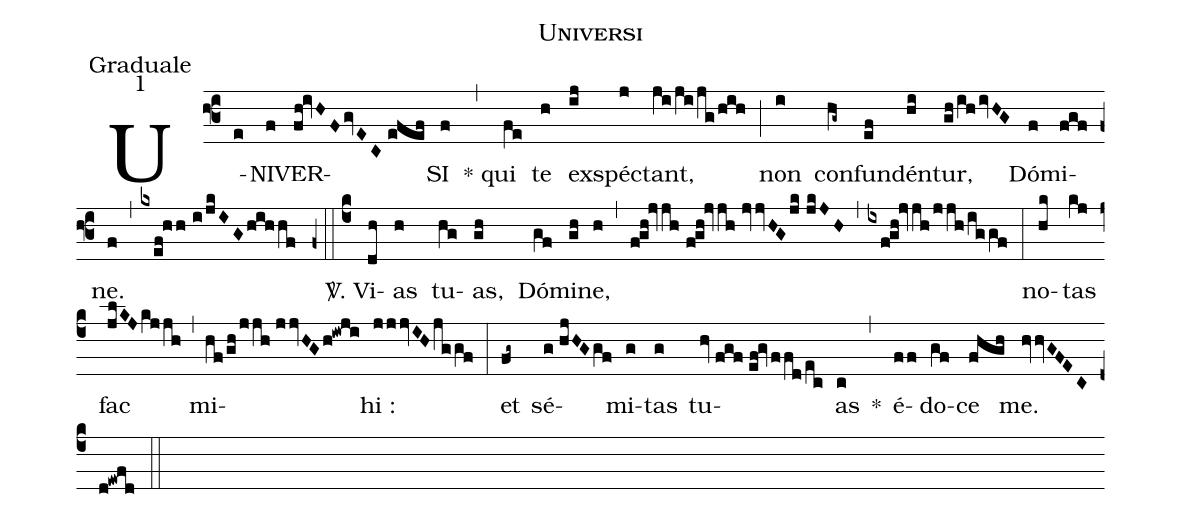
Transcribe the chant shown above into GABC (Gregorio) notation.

name:Universi;
office-part:Graduale;
mode:1;
%%
(f3) U(e)NI(f)VER(fh!ivHFgvEC//efef)SI(f) (,) * qui(fe) te(h) ex(ij)spé(j)ctant,(ji/ji/jg/hih) (;) non(i) con(hg~)fun(ef)dén(hi)tur,(gh/ihivHG) Dó(f)mi(fgf)ne.(f) (,) (kxef!hh//i/jkIGhihhf) (f+::c4) <sp>V/</sp>. Vi(dh)as(h) tu(hg)as,(gh) Dó(gf)mi(gh)ne,(h) (,) (fgh!jvjh//fgh!jvjh//jvvHGjk//jkJH) (,) (ixfgh!jvjh/jjh/iggf) (:) no(hk)tas(kj) fac(jlKJkjjh) (,) mi(hf/gh/jjh//jjvHGh!iwji)hi :(jjjvIHjggf) (:) et(fg~) sé(g//hjHGgf)mi(g)tas(g) tu(hv//fgf//ef!gvffd/ec)as(c) *(,) é(ff)do(gf)ce(fhgh) me.(hvvGFEC//d!ewfd) (::)
